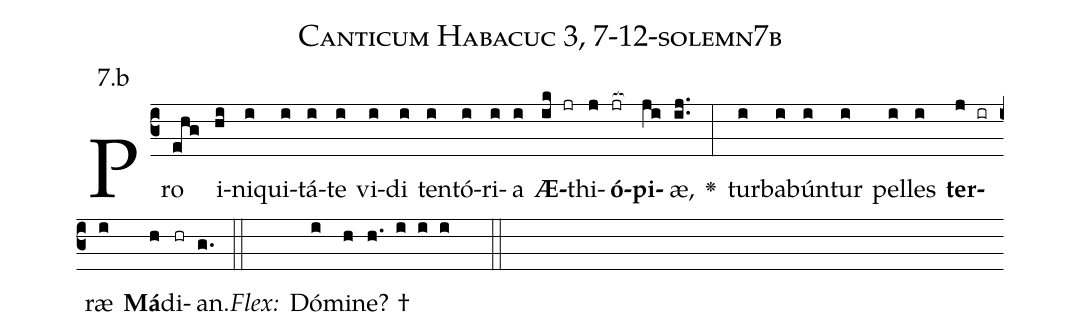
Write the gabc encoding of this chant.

name: Canticum Habacuc 3, 7-12-solemn7b;
annotation: 7.b;
%%
(c3)Pro(ehg) i(hi)ni(i)qui(i)tá(i)te(i) vi(i)di(i) ten(i)tó(i)ri(i)a(i) <b>Æ</b>(ik jr)thi(j)<b>ó</b>(jr[ocb:1{])<b>pi</b>(ji[ocb:0}])æ,(ij..) <v>\greheightstar</v>(:) tur(i)ba(i)bún(i)tur(i) pel(i)les(i) <b>ter</b>(j ir)ræ(i) <b>Má</b>(h)di(hr)an.(g.) (::)
<i>Flex:</i>()  Dó(i)mi(h)ne? †(h. i i i  ::)

%E(i) u(i) o(j) u(i) a(h) e.(g.) (::)
